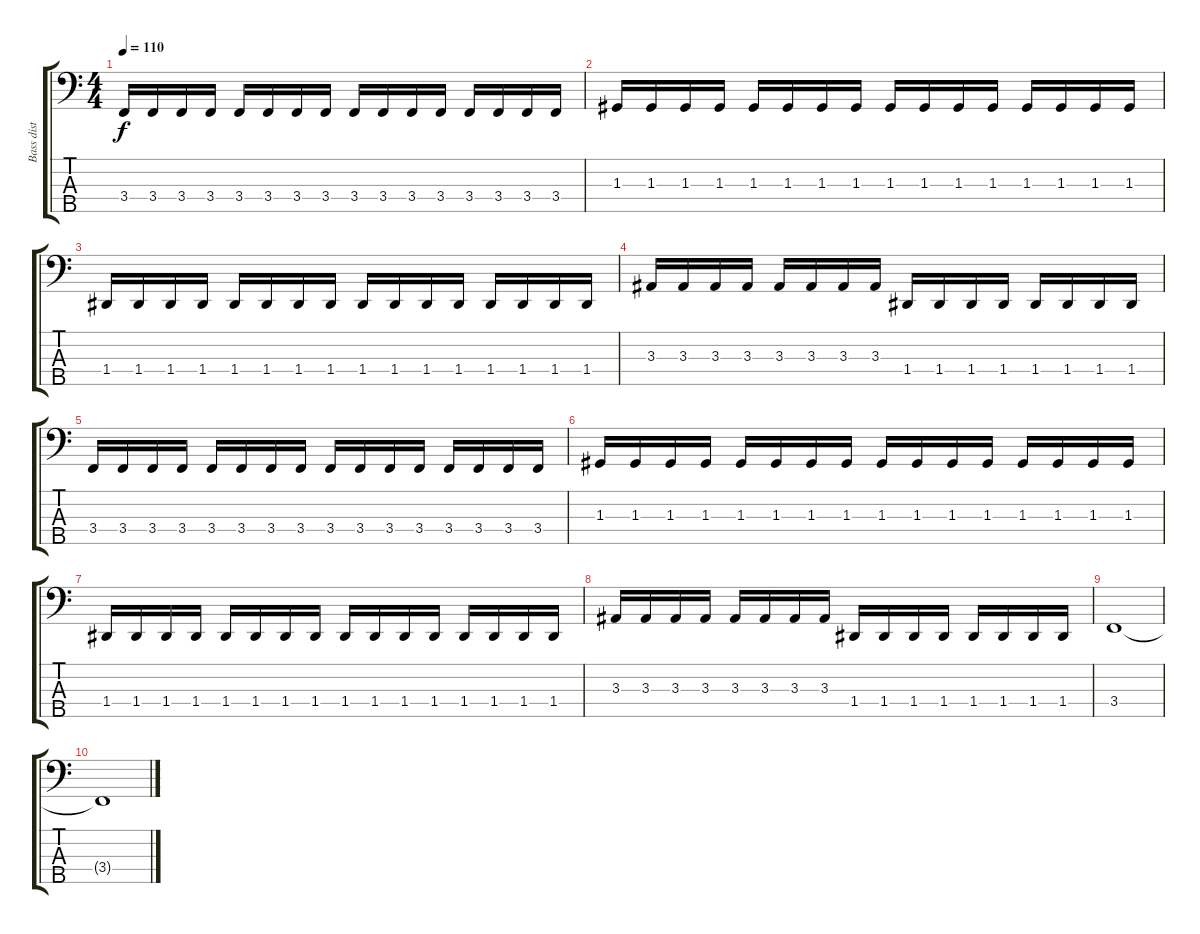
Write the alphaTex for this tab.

\track ("Bass dist" "Bass dist") {instrument overdrivenguitar}
\staff {score tabs}
\tuning (F2 C2 G1 D1 A0) {hide}
\ts (4 4)
\section ("" "")
\tempo 110
\clef f4
\ks c
3.4.16{dy f} 3.4.16 3.4.16 3.4.16 3.4.16 3.4.16 3.4.16 3.4.16 3.4.16 3.4.16 3.4.16 3.4.16 3.4.16 3.4.16 3.4.16 3.4.16 |
1.3.16 1.3.16 1.3.16 1.3.16 1.3.16 1.3.16 1.3.16 1.3.16 1.3.16 1.3.16 1.3.16 1.3.16 1.3.16 1.3.16 1.3.16 1.3.16 |
1.4.16 1.4.16 1.4.16 1.4.16 1.4.16 1.4.16 1.4.16 1.4.16 1.4.16 1.4.16 1.4.16 1.4.16 1.4.16 1.4.16 1.4.16 1.4.16 |
3.3.16 3.3.16 3.3.16 3.3.16 3.3.16 3.3.16 3.3.16 3.3.16 1.4.16 1.4.16 1.4.16 1.4.16 1.4.16 1.4.16 1.4.16 1.4.16 |
3.4.16 3.4.16 3.4.16 3.4.16 3.4.16 3.4.16 3.4.16 3.4.16 3.4.16 3.4.16 3.4.16 3.4.16 3.4.16 3.4.16 3.4.16 3.4.16 |
1.3.16 1.3.16 1.3.16 1.3.16 1.3.16 1.3.16 1.3.16 1.3.16 1.3.16 1.3.16 1.3.16 1.3.16 1.3.16 1.3.16 1.3.16 1.3.16 |
1.4.16 1.4.16 1.4.16 1.4.16 1.4.16 1.4.16 1.4.16 1.4.16 1.4.16 1.4.16 1.4.16 1.4.16 1.4.16 1.4.16 1.4.16 1.4.16 |
3.3.16 3.3.16 3.3.16 3.3.16 3.3.16 3.3.16 3.3.16 3.3.16 1.4.16 1.4.16 1.4.16 1.4.16 1.4.16 1.4.16 1.4.16 1.4.16 |
3.4.1 |
3.4{t}.1
